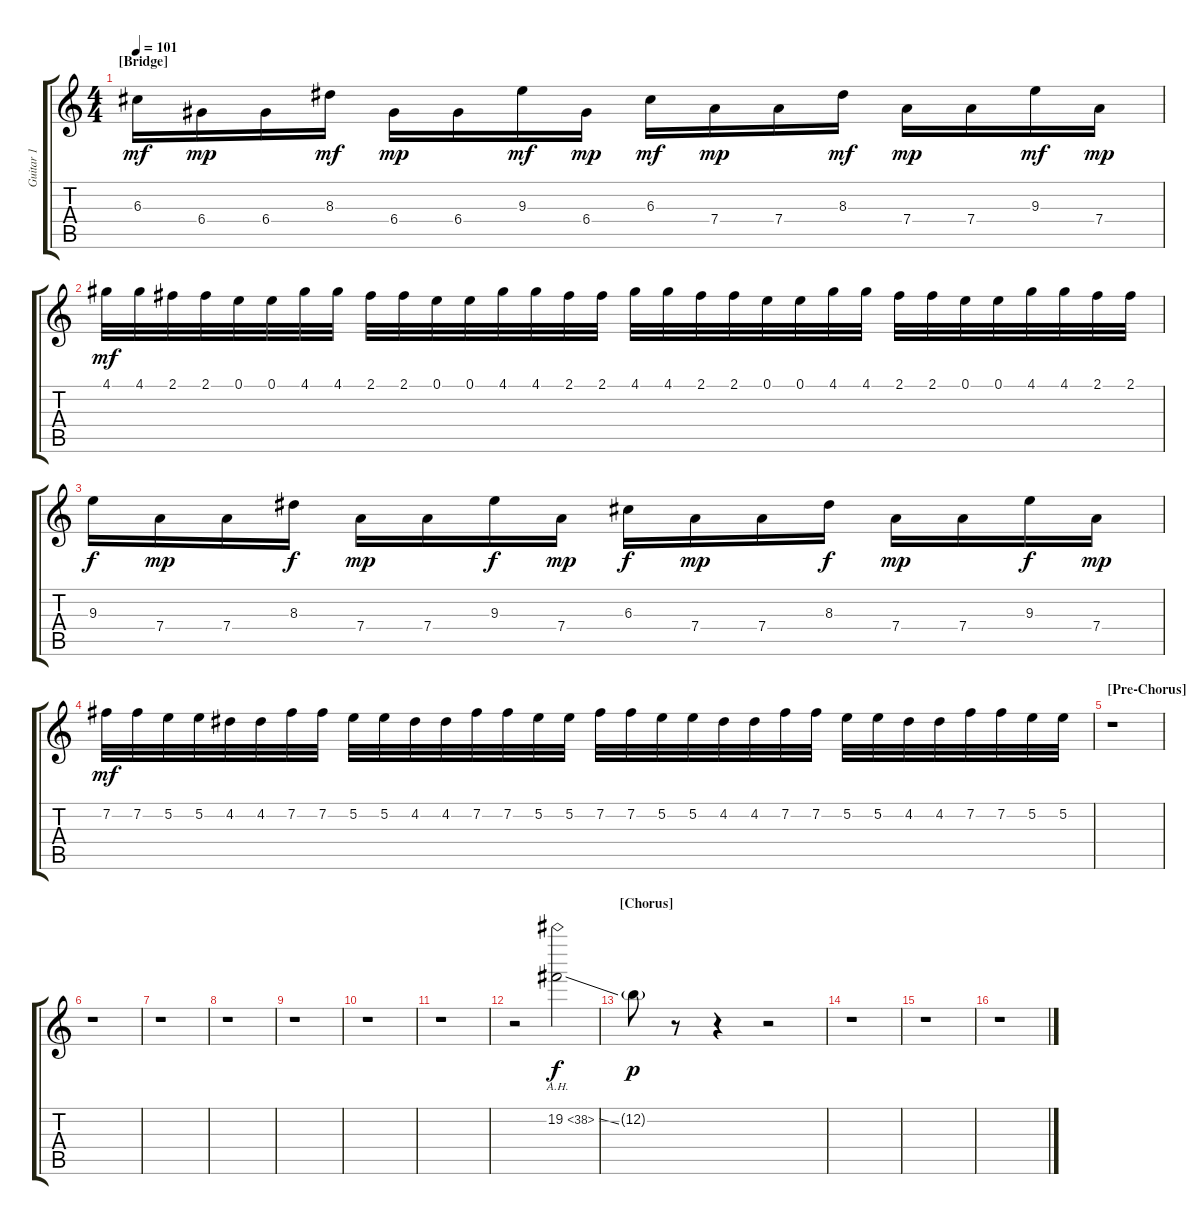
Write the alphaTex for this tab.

\track ("Guitar 1" "Guitar 1") {instrument overdrivenguitar}
\staff {score tabs}
\tuning (E4 B3 G3 D3 A2 E2) {hide}
\ts (4 4)
\section ("" "[Bridge]")
\tempo 101
\clef g2
\ks c
6.3.16{dy mf} 6.4.16{dy mp} 6.4.16 8.3.16{dy mf} 6.4.16{dy mp} 6.4.16 9.3.16{dy mf} 6.4.16{dy mp} 6.3.16{dy mf} 7.4.16{dy mp} 7.4.16 8.3.16{dy mf} 7.4.16{dy mp} 7.4.16 9.3.16{dy mf} 7.4.16{dy mp} |
4.1.32{dy mf} 4.1.32 2.1.32 2.1.32 0.1.32 0.1.32 4.1.32 4.1.32 2.1.32 2.1.32 0.1.32 0.1.32 4.1.32 4.1.32 2.1.32 2.1.32 4.1.32 4.1.32 2.1.32 2.1.32 0.1.32 0.1.32 4.1.32 4.1.32 2.1.32 2.1.32 0.1.32 0.1.32 4.1.32 4.1.32 2.1.32 2.1.32 |
9.3.16{dy f} 7.4.16{dy mp} 7.4.16 8.3.16{dy f} 7.4.16{dy mp} 7.4.16 9.3.16{dy f} 7.4.16{dy mp} 6.3.16{dy f} 7.4.16{dy mp} 7.4.16 8.3.16{dy f} 7.4.16{dy mp} 7.4.16 9.3.16{dy f} 7.4.16{dy mp} |
7.2.32{dy mf} 7.2.32 5.2.32 5.2.32 4.2.32 4.2.32 7.2.32 7.2.32 5.2.32 5.2.32 4.2.32 4.2.32 7.2.32 7.2.32 5.2.32 5.2.32 7.2.32 7.2.32 5.2.32 5.2.32 4.2.32 4.2.32 7.2.32 7.2.32 5.2.32 5.2.32 4.2.32 4.2.32 7.2.32 7.2.32 5.2.32 5.2.32 |
\section ("" "[Pre-Chorus]")
r.1 |
r.1 |
r.1 |
r.1 |
r.1 |
r.1 |
r.1 |
r.2 19.2{ah 19 ss}.2{dy f} |
\section ("" "[Chorus]")
12.2{g}.8{dy p} r.8 r.4 r.2 |
r.1 |
r.1 |
r.1
